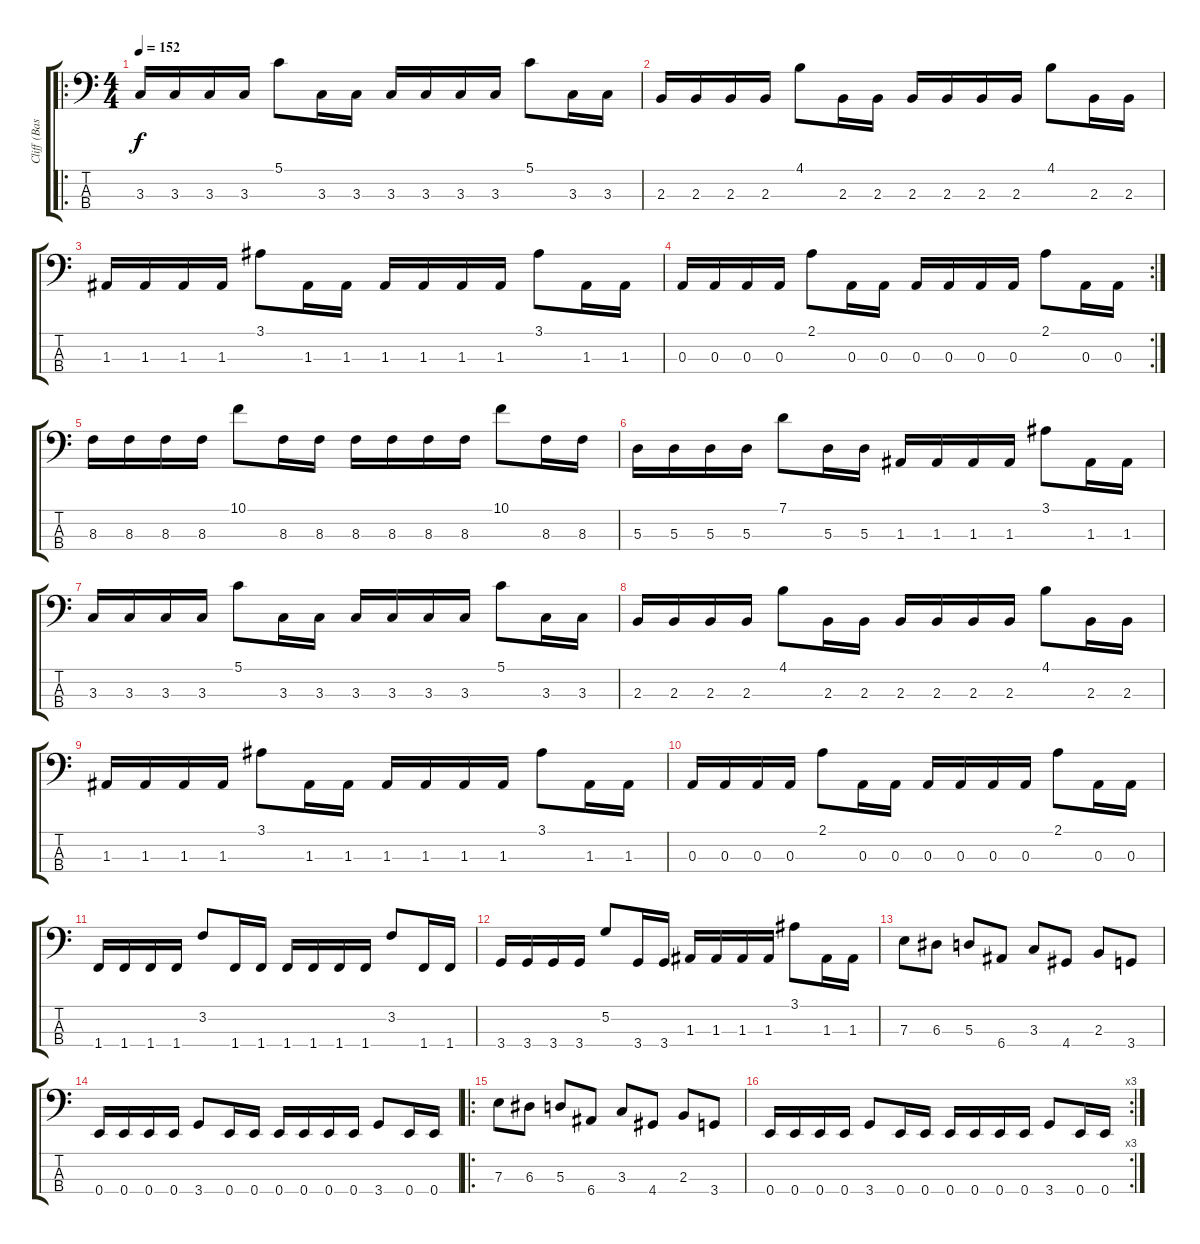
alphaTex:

\track ("Cliff (Bass)" "Cliff (Bas") {instrument electricbassfinger}
\staff {score tabs}
\tuning (G2 D2 A1 E1) {hide}
\ro
\ts (4 4)
\tempo 152
\clef f4
\ks c
3.3.16{dy f} 3.3.16 3.3.16 3.3.16 5.1.8 3.3.16 3.3.16 3.3.16 3.3.16 3.3.16 3.3.16 5.1.8 3.3.16 3.3.16 |
2.3.16 2.3.16 2.3.16 2.3.16 4.1.8 2.3.16 2.3.16 2.3.16 2.3.16 2.3.16 2.3.16 4.1.8 2.3.16 2.3.16 |
1.3.16 1.3.16 1.3.16 1.3.16 3.1.8 1.3.16 1.3.16 1.3.16 1.3.16 1.3.16 1.3.16 3.1.8 1.3.16 1.3.16 |
\rc 2
0.3.16 0.3.16 0.3.16 0.3.16 2.1.8 0.3.16 0.3.16 0.3.16 0.3.16 0.3.16 0.3.16 2.1.8 0.3.16 0.3.16 |
8.3.16 8.3.16 8.3.16 8.3.16 10.1.8 8.3.16 8.3.16 8.3.16 8.3.16 8.3.16 8.3.16 10.1.8 8.3.16 8.3.16 |
5.3.16 5.3.16 5.3.16 5.3.16 7.1.8 5.3.16 5.3.16 1.3.16 1.3.16 1.3.16 1.3.16 3.1.8 1.3.16 1.3.16 |
3.3.16 3.3.16 3.3.16 3.3.16 5.1.8 3.3.16 3.3.16 3.3.16 3.3.16 3.3.16 3.3.16 5.1.8 3.3.16 3.3.16 |
2.3.16 2.3.16 2.3.16 2.3.16 4.1.8 2.3.16 2.3.16 2.3.16 2.3.16 2.3.16 2.3.16 4.1.8 2.3.16 2.3.16 |
1.3.16 1.3.16 1.3.16 1.3.16 3.1.8 1.3.16 1.3.16 1.3.16 1.3.16 1.3.16 1.3.16 3.1.8 1.3.16 1.3.16 |
0.3.16 0.3.16 0.3.16 0.3.16 2.1.8 0.3.16 0.3.16 0.3.16 0.3.16 0.3.16 0.3.16 2.1.8 0.3.16 0.3.16 |
1.4.16 1.4.16 1.4.16 1.4.16 3.2.8 1.4.16 1.4.16 1.4.16 1.4.16 1.4.16 1.4.16 3.2.8 1.4.16 1.4.16 |
3.4.16 3.4.16 3.4.16 3.4.16 5.2.8 3.4.16 3.4.16 1.3.16 1.3.16 1.3.16 1.3.16 3.1.8 1.3.16 1.3.16 |
7.3.8 6.3.8 5.3.8 6.4.8 3.3.8 4.4.8 2.3.8 3.4.8 |
0.4.16 0.4.16 0.4.16 0.4.16 3.4.8 0.4.16 0.4.16 0.4.16 0.4.16 0.4.16 0.4.16 3.4.8 0.4.16 0.4.16 |
\ro
7.3.8 6.3.8 5.3.8 6.4.8 3.3.8 4.4.8 2.3.8 3.4.8 |
\rc 3
0.4.16 0.4.16 0.4.16 0.4.16 3.4.8 0.4.16 0.4.16 0.4.16 0.4.16 0.4.16 0.4.16 3.4.8 0.4.16 0.4.16
